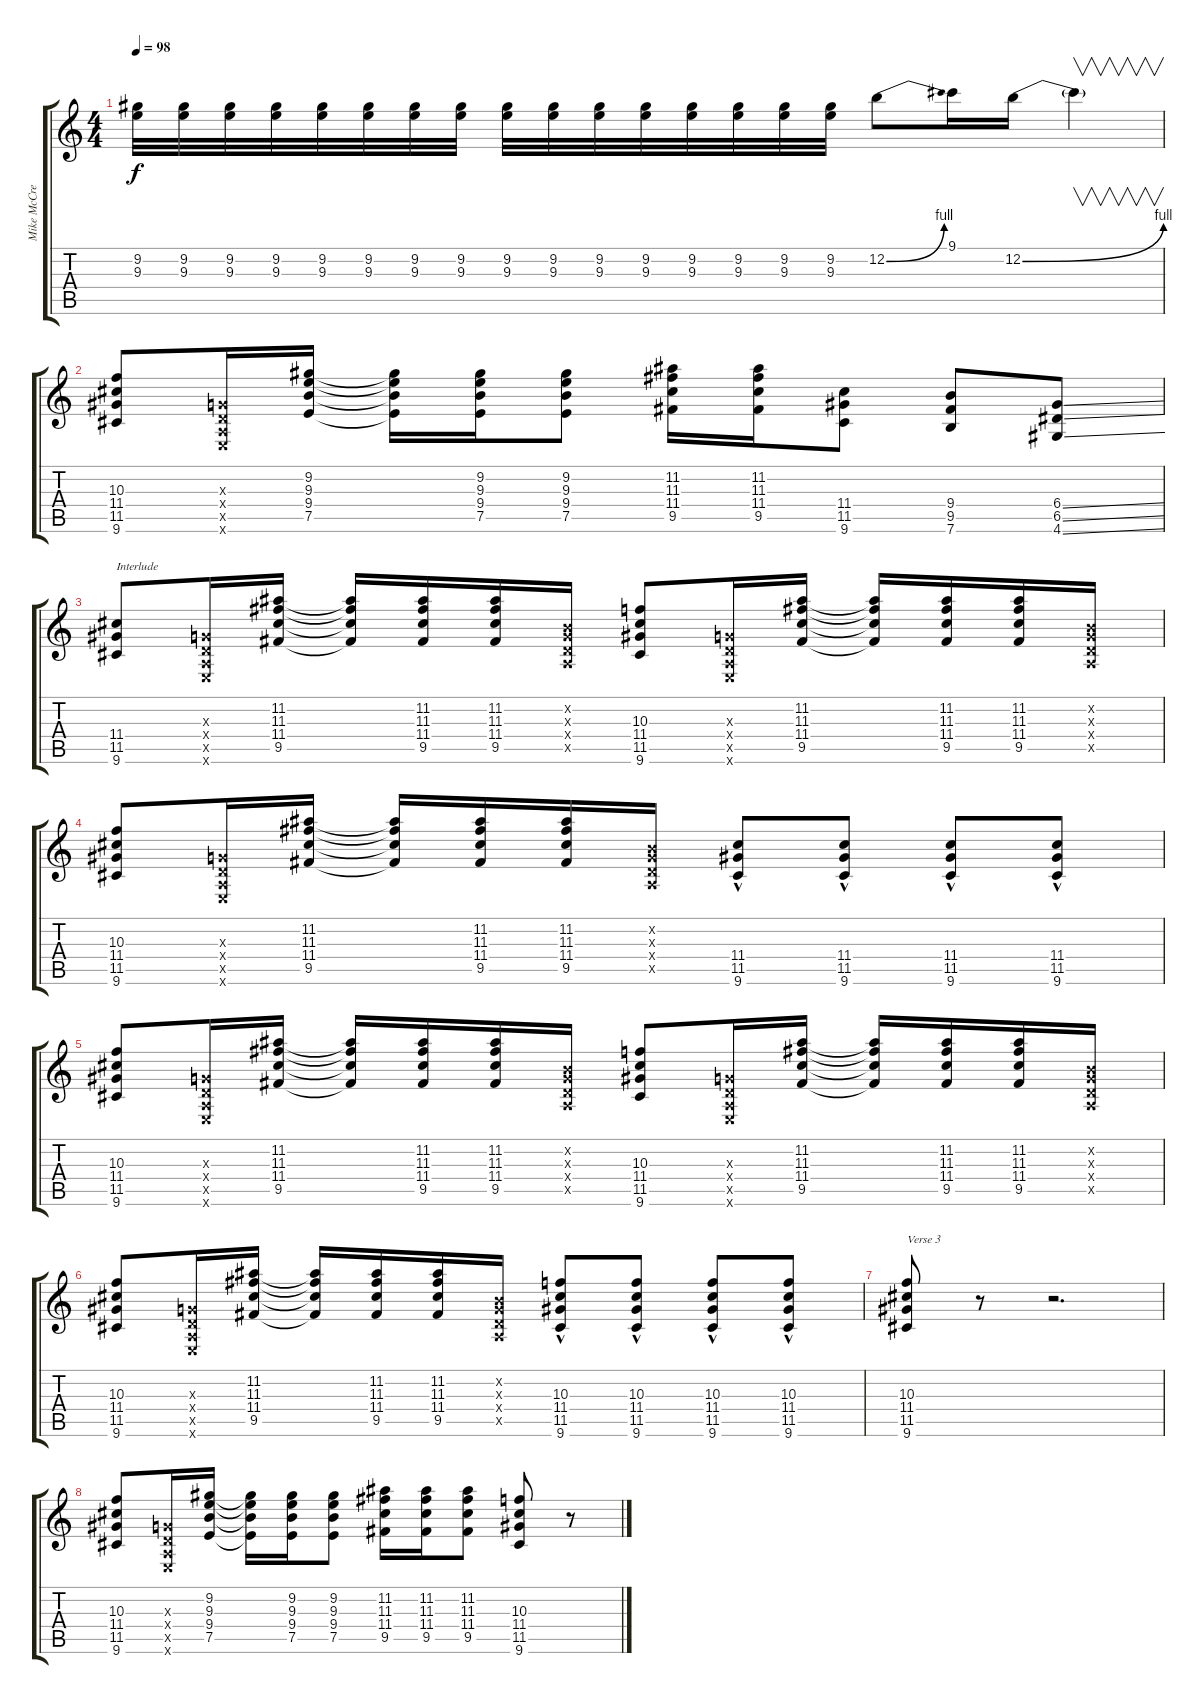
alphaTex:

\track ("Mike McCready" "Mike McCre") {instrument distortionguitar}
\staff {score tabs}
\tuning (E4 B3 G3 D3 A2 E2) {hide}
\ts (4 4)
\tempo 98
\clef g2
\ks c
(9.2 9.3).32{dy f} (9.2 9.3).32 (9.2 9.3).32 (9.2 9.3).32 (9.2 9.3).32 (9.2 9.3).32 (9.2 9.3).32 (9.2 9.3).32 (9.2 9.3).32 (9.2 9.3).32 (9.2 9.3).32 (9.2 9.3).32 (9.2 9.3).32 (9.2 9.3).32 (9.2 9.3).32 (9.2 9.3).32 12.2{be (bend 0 0 60 4)}.8 9.1.16 12.2{be (bend 0 0 60 4)}.16 12.2{t}.4{v} |
(10.3 11.4 11.5 9.6).8 (0.3{x} 0.4{x} 0.5{x} 0.6{x}).16 (9.2 9.3 9.4 7.5).16 (9.2{t} 9.3{t} 9.4{t} 7.5{t}).16 (9.2 9.3 9.4 7.5).16 (9.2 9.3 9.4 7.5).8 (11.2 11.3 11.4 9.5).16 (11.2 11.3 11.4 9.5).16 (11.4 11.5 9.6).8 (9.4 9.5 7.6).8 (6.4{ss} 6.5{ss} 4.6{ss}).8 |
(11.4 11.5 9.6).8{txt "Interlude"} (0.3{x} 0.4{x} 0.5{x} 0.6{x}).16 (11.2 11.3 11.4 9.5).16 (11.2{t} 11.3{t} 11.4{t} 9.5{t}).16 (11.2 11.3 11.4 9.5).16 (11.2 11.3 11.4 9.5).16 (0.2{x} 0.3{x} 0.4{x} 0.5{x}).16 (10.3 11.4 11.5 9.6).8 (0.3{x} 0.4{x} 0.5{x} 0.6{x}).16 (11.2 11.3 11.4 9.5).16 (11.2{t} 11.3{t} 11.4{t} 9.5{t}).16 (11.2 11.3 11.4 9.5).16 (11.2 11.3 11.4 9.5).16 (0.2{x} 0.3{x} 0.4{x} 0.5{x}).16 |
(10.3 11.4 11.5 9.6).8 (0.3{x} 0.4{x} 0.5{x} 0.6{x}).16 (11.2 11.3 11.4 9.5).16 (11.2{t} 11.3{t} 11.4{t} 9.5{t}).16 (11.2 11.3 11.4 9.5).16 (11.2 11.3 11.4 9.5).16 (0.2{x} 0.3{x} 0.4{x} 0.5{x}).16 (11.4 11.5{hac} 9.6).8 (11.4 11.5{hac} 9.6).8 (11.4 11.5{hac} 9.6).8 (11.4 11.5{hac} 9.6).8 |
(10.3 11.4 11.5 9.6).8 (0.3{x} 0.4{x} 0.5{x} 0.6{x}).16 (11.2 11.3 11.4 9.5).16 (11.2{t} 11.3{t} 11.4{t} 9.5{t}).16 (11.2 11.3 11.4 9.5).16 (11.2 11.3 11.4 9.5).16 (0.2{x} 0.3{x} 0.4{x} 0.5{x}).16 (10.3 11.4 11.5 9.6).8 (0.3{x} 0.4{x} 0.5{x} 0.6{x}).16 (11.2 11.3 11.4 9.5).16 (11.2{t} 11.3{t} 11.4{t} 9.5{t}).16 (11.2 11.3 11.4 9.5).16 (11.2 11.3 11.4 9.5).16 (0.2{x} 0.3{x} 0.4{x} 0.5{x}).16 |
(10.3 11.4 11.5 9.6).8 (0.3{x} 0.4{x} 0.5{x} 0.6{x}).16 (11.2 11.3 11.4 9.5).16 (11.2{t} 11.3{t} 11.4{t} 9.5{t}).16 (11.2 11.3 11.4 9.5).16 (11.2 11.3 11.4 9.5).16 (0.2{x} 0.3{x} 0.4{x} 0.5{x}).16 (10.3 11.4 11.5{hac} 9.6).8 (10.3 11.4 11.5{hac} 9.6).8 (10.3 11.4 11.5{hac} 9.6).8 (10.3 11.4 11.5{hac} 9.6).8 |
(10.3 11.4 11.5 9.6).8{txt "Verse 3"} r.8 r.2{d} |
(10.3 11.4 11.5 9.6).8 (0.3{x} 0.4{x} 0.5{x} 0.6{x}).16 (9.2 9.3 9.4 7.5).16 (9.2{t} 9.3{t} 9.4{t} 7.5{t}).16 (9.2 9.3 9.4 7.5).16 (9.2 9.3 9.4 7.5).8 (11.2 11.3 11.4 9.5).16 (11.2 11.3 11.4 9.5).16 (11.2 11.3 11.4 9.5).8 (10.3 11.4 11.5 9.6).8 r.8
